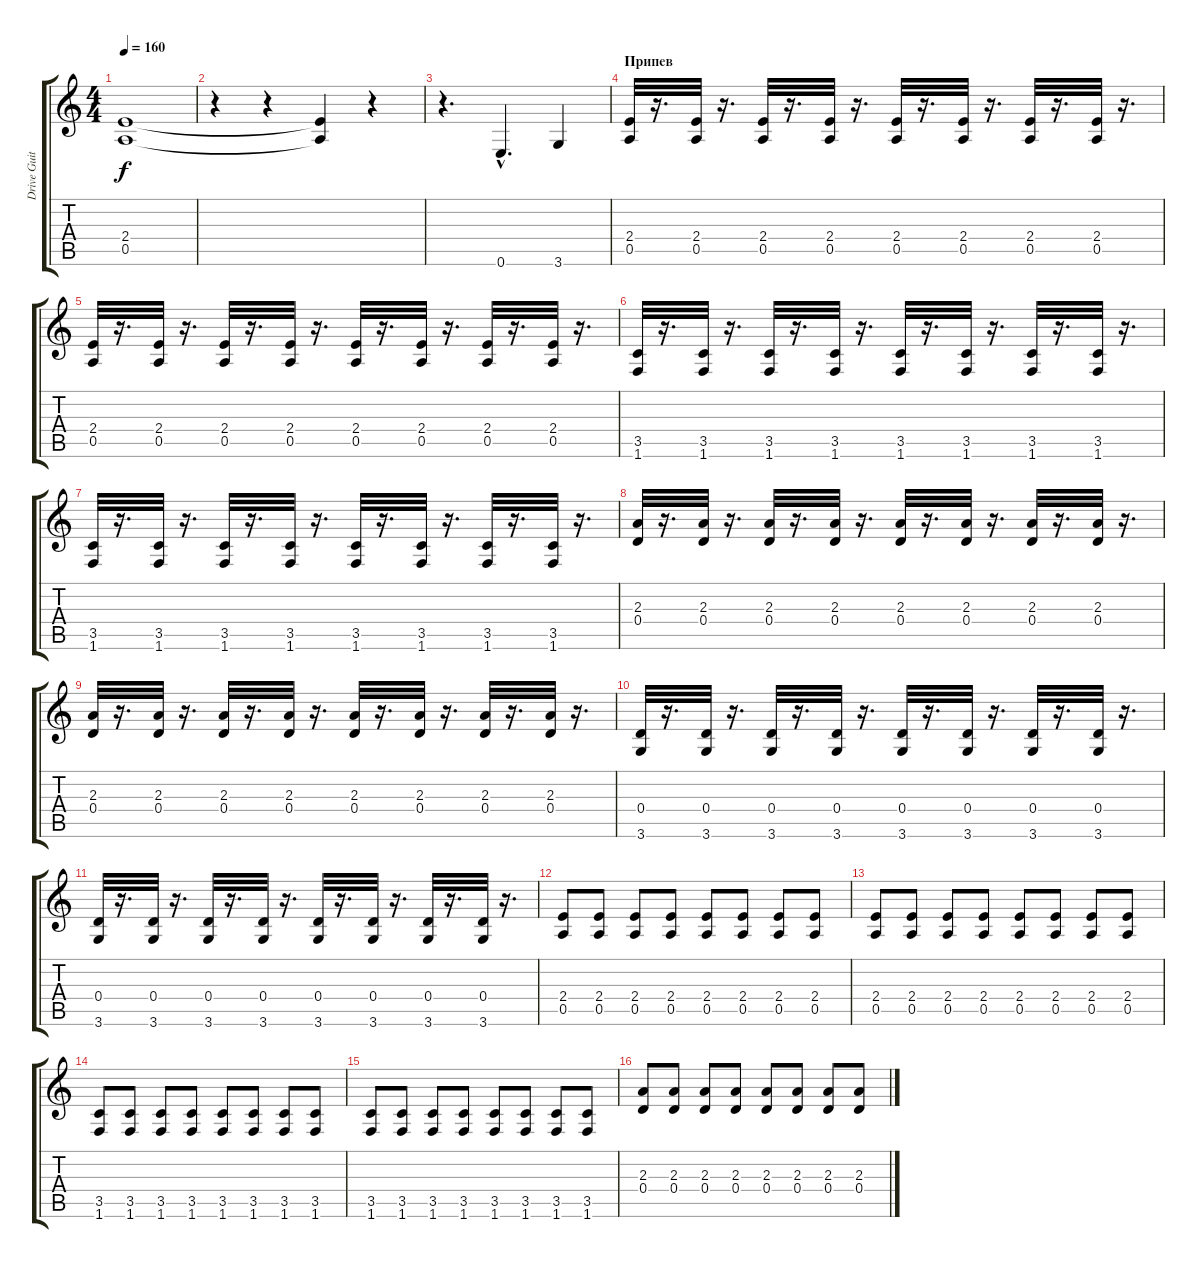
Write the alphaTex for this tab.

\track ("Drive Guitar" "Drive Guit") {instrument distortionguitar}
\staff {score tabs}
\tuning (E4 B3 G3 D3 A2 E2) {hide}
\ts (4 4)
\tempo 160
\clef g2
\ks c
(2.4 0.5).1{dy f} |
r.4 r.4 (2.4{t} 0.5{t}).4 r.4 |
r.4{d} 0.6{hac}.4{d} 3.6.4 |
\section ("" "Припев")
(2.4 0.5).32 r.16{d} (2.4 0.5).32 r.16{d} (2.4 0.5).32 r.16{d} (2.4 0.5).32 r.16{d} (2.4 0.5).32 r.16{d} (2.4 0.5).32 r.16{d} (2.4 0.5).32 r.16{d} (2.4 0.5).32 r.16{d} |
(2.4 0.5).32 r.16{d} (2.4 0.5).32 r.16{d} (2.4 0.5).32 r.16{d} (2.4 0.5).32 r.16{d} (2.4 0.5).32 r.16{d} (2.4 0.5).32 r.16{d} (2.4 0.5).32 r.16{d} (2.4 0.5).32 r.16{d} |
(3.5 1.6).32 r.16{d} (3.5 1.6).32 r.16{d} (3.5 1.6).32 r.16{d} (3.5 1.6).32 r.16{d} (3.5 1.6).32 r.16{d} (3.5 1.6).32 r.16{d} (3.5 1.6).32 r.16{d} (3.5 1.6).32 r.16{d} |
(3.5 1.6).32 r.16{d} (3.5 1.6).32 r.16{d} (3.5 1.6).32 r.16{d} (3.5 1.6).32 r.16{d} (3.5 1.6).32 r.16{d} (3.5 1.6).32 r.16{d} (3.5 1.6).32 r.16{d} (3.5 1.6).32 r.16{d} |
(2.3 0.4).32 r.16{d} (2.3 0.4).32 r.16{d} (2.3 0.4).32 r.16{d} (2.3 0.4).32 r.16{d} (2.3 0.4).32 r.16{d} (2.3 0.4).32 r.16{d} (2.3 0.4).32 r.16{d} (2.3 0.4).32 r.16{d} |
(2.3 0.4).32 r.16{d} (2.3 0.4).32 r.16{d} (2.3 0.4).32 r.16{d} (2.3 0.4).32 r.16{d} (2.3 0.4).32 r.16{d} (2.3 0.4).32 r.16{d} (2.3 0.4).32 r.16{d} (2.3 0.4).32 r.16{d} |
(0.4 3.6).32 r.16{d} (0.4 3.6).32 r.16{d} (0.4 3.6).32 r.16{d} (0.4 3.6).32 r.16{d} (0.4 3.6).32 r.16{d} (0.4 3.6).32 r.16{d} (0.4 3.6).32 r.16{d} (0.4 3.6).32 r.16{d} |
(0.4 3.6).32 r.16{d} (0.4 3.6).32 r.16{d} (0.4 3.6).32 r.16{d} (0.4 3.6).32 r.16{d} (0.4 3.6).32 r.16{d} (0.4 3.6).32 r.16{d} (0.4 3.6).32 r.16{d} (0.4 3.6).32 r.16{d} |
(2.4 0.5).8 (2.4 0.5).8 (2.4 0.5).8 (2.4 0.5).8 (2.4 0.5).8 (2.4 0.5).8 (2.4 0.5).8 (2.4 0.5).8 |
(2.4 0.5).8 (2.4 0.5).8 (2.4 0.5).8 (2.4 0.5).8 (2.4 0.5).8 (2.4 0.5).8 (2.4 0.5).8 (2.4 0.5).8 |
(3.5 1.6).8 (3.5 1.6).8 (3.5 1.6).8 (3.5 1.6).8 (3.5 1.6).8 (3.5 1.6).8 (3.5 1.6).8 (3.5 1.6).8 |
(3.5 1.6).8 (3.5 1.6).8 (3.5 1.6).8 (3.5 1.6).8 (3.5 1.6).8 (3.5 1.6).8 (3.5 1.6).8 (3.5 1.6).8 |
(2.3 0.4).8 (2.3 0.4).8 (2.3 0.4).8 (2.3 0.4).8 (2.3 0.4).8 (2.3 0.4).8 (2.3 0.4).8 (2.3 0.4).8
